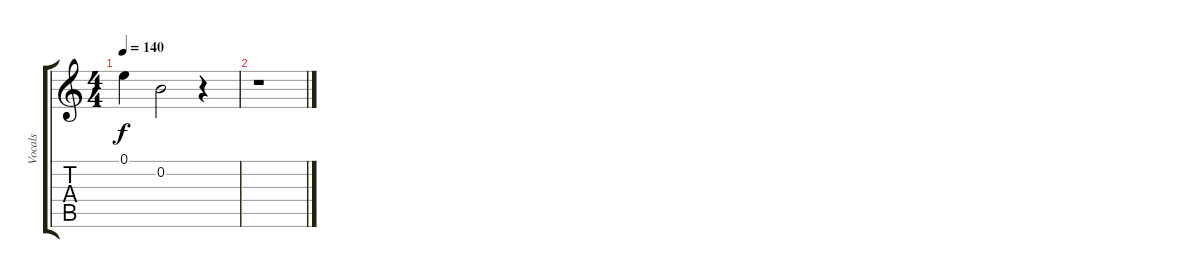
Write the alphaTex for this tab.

\track ("Vocals" "Vocals") {instrument contrabass}
\staff {score tabs}
\tuning (E4 B3 G3 D3 A2 E2) {hide}
\ts (4 4)
\tempo 140
\clef g2
\ks c
0.1.4{dy f} 0.2.2 r.4 |
r.1
